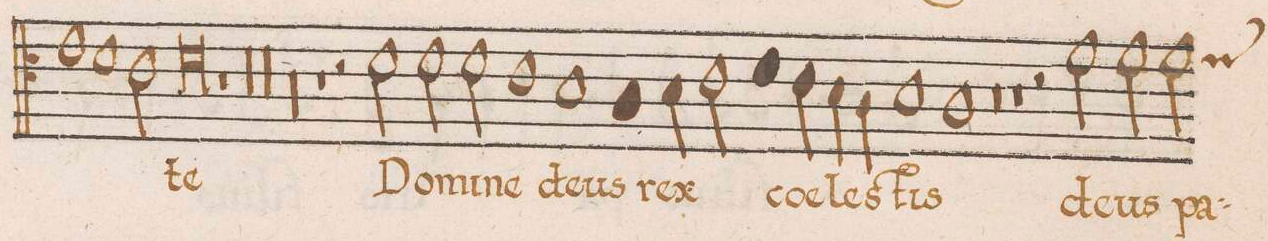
**kern	**text
*I"CANTVS	*
*clefC4	*
*k[]	*
*met(c|)	*
*M2/1	*
1e	.
1d	.
=20	=20
2c\	.
0d	te
=21	=21
1r	.
=22	=22
0r	.
=23	=23
0r	.
=24	=24
0r	.
=25	=25
0r	.
=26	=26
0r	.
=27	=27
0r	.
=28	=28
1r	.
2r	.
2d\	Do-
=29	=29
2d\	-mi-
2d\	-ne
1c	de-
=30	=30
1B	-us
*col	*
2.A\	rex
4B\	.
*Xcol	*
=31	=31
2c\	.
*col	*
2.d\	coe-
4c\	.
*Xcol	*
4B\	-les-
4A\	.
=32	=32
1B	-tis
1A	.
=33	=33
0r	.
=34	=34
1r	.
2r	.
2f\	de-
=35	=35
2f\	-us
*custos:f	*
2f\	pa-
*col	*
*-	*-
